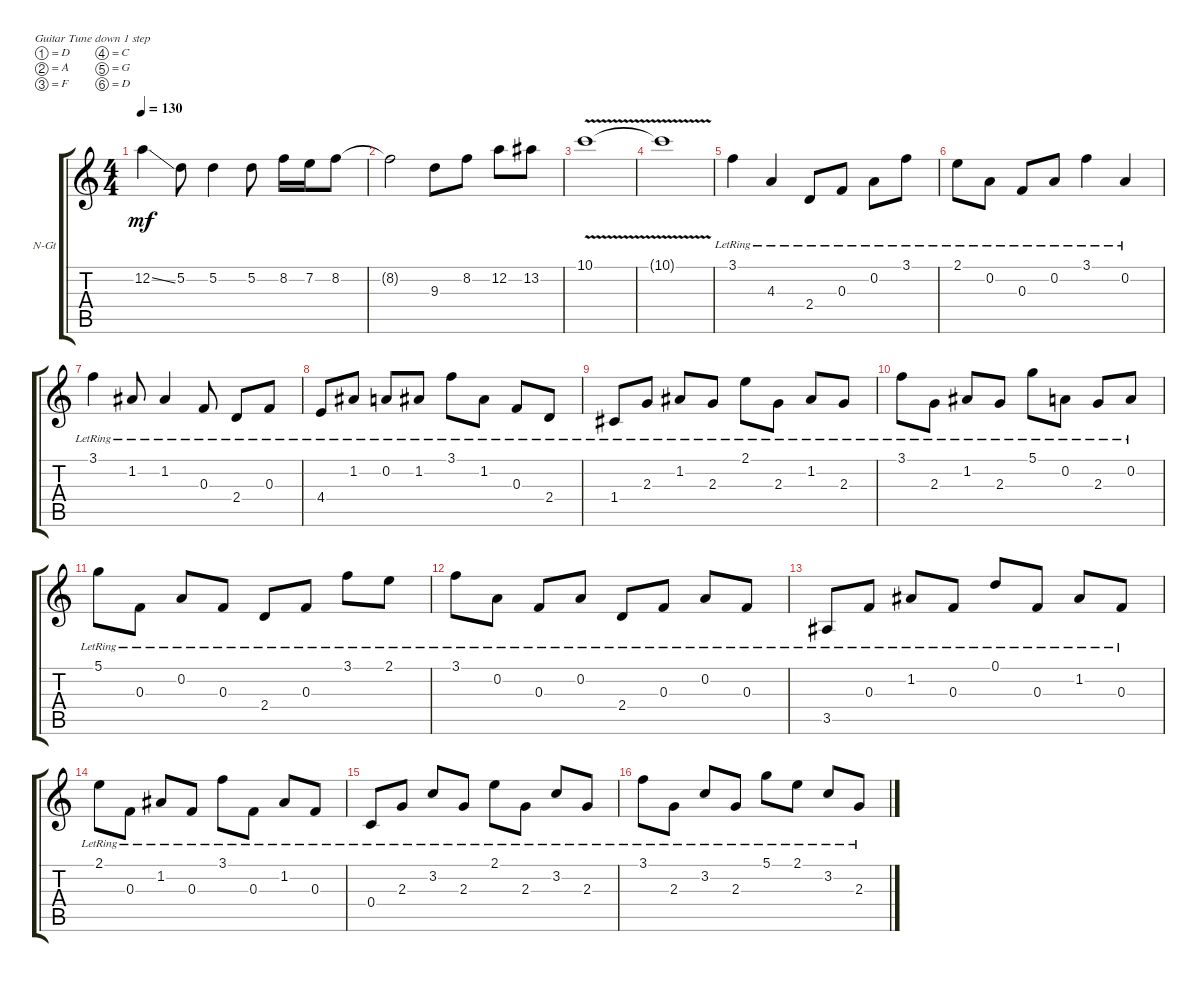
\defaultSystemsLayout 4
\bracketExtendMode groupsimilarinstruments
\firstSystemTrackNameOrientation horizontal
\otherSystemsTrackNameOrientation horizontal
\track ("Nylon Guitar" "N-Gt") {instrument acousticguitarnylon}
\staff {score tabs}
\tuning (D4 A3 F3 C3 G2 D2)
\ts (4 4)
\tempo 130
\clef g2
\scale
0.333333
\ks c
12.2{ss}.4{dy mf} 5.2.8 5.2.4 5.2.8 8.2.16 7.2.16 8.2.8 |
\scale
0.333333 8.2{t}.2 9.3.8 8.2.8 12.2.8 13.2.8 |
\scale
0.333333 10.1{v}.1 |
\scale
0.333333 10.1{v t}.1 |
\scale
0.333333 3.1{lr}.4 4.3{lr}.4 2.4{lr}.8 0.3{lr}.8 0.2{lr}.8 3.1{lr}.8 |
\scale
0.333333 2.1{lr}.8 0.2{lr}.8 0.3{lr}.8 0.2{lr}.8 3.1{lr}.4 0.2{lr}.4 |
\scale
0.333333 3.1{lr}.4 1.2{lr}.8 1.2{lr}.4 0.3{lr}.8 2.4{lr}.8 0.3{lr}.8 |
\scale
0.333333 4.4{lr}.8 1.2{lr}.8 0.2{lr}.8 1.2{lr}.8 3.1{lr}.8 1.2{lr}.8 0.3{lr}.8 2.4{lr}.8 |
\scale
0.333333 1.4{lr}.8 2.3{lr}.8 1.2{lr}.8 2.3{lr}.8 2.1{lr}.8 2.3{lr}.8 1.2{lr}.8 2.3{lr}.8 |
\scale
0.333333 3.1{lr}.8 2.3{lr}.8 1.2{lr}.8 2.3{lr}.8 5.1{lr}.8 0.2{lr}.8 2.3{lr}.8 0.2{lr}.8 |
\scale
0.333333 5.1{lr}.8 0.3{lr}.8 0.2{lr}.8 0.3{lr}.8 2.4{lr}.8 0.3{lr}.8 3.1{lr}.8 2.1{lr}.8 |
\scale
0.333333 3.1{lr}.8 0.2{lr}.8 0.3{lr}.8 0.2{lr}.8 2.4{lr}.8 0.3{lr}.8 0.2{lr}.8 0.3{lr}.8 |
\scale
0.333333 3.5{lr}.8 0.3{lr}.8 1.2{lr}.8 0.3{lr}.8 0.1{lr}.8 0.3{lr}.8 1.2{lr}.8 0.3{lr}.8 |
\scale
0.333333 2.1{lr}.8 0.3{lr}.8 1.2{lr}.8 0.3{lr}.8 3.1{lr}.8 0.3{lr}.8 1.2{lr}.8 0.3{lr}.8 |
\scale
0.333333 0.4{lr}.8 2.3{lr}.8 3.2{lr}.8 2.3{lr}.8 2.1{lr}.8 2.3{lr}.8 3.2{lr}.8 2.3{lr}.8 |
\scale
0.333333 3.1{lr}.8 2.3{lr}.8 3.2{lr}.8 2.3{lr}.8 5.1{lr}.8 2.1{lr}.8 3.2{lr}.8 2.3{lr}.8
